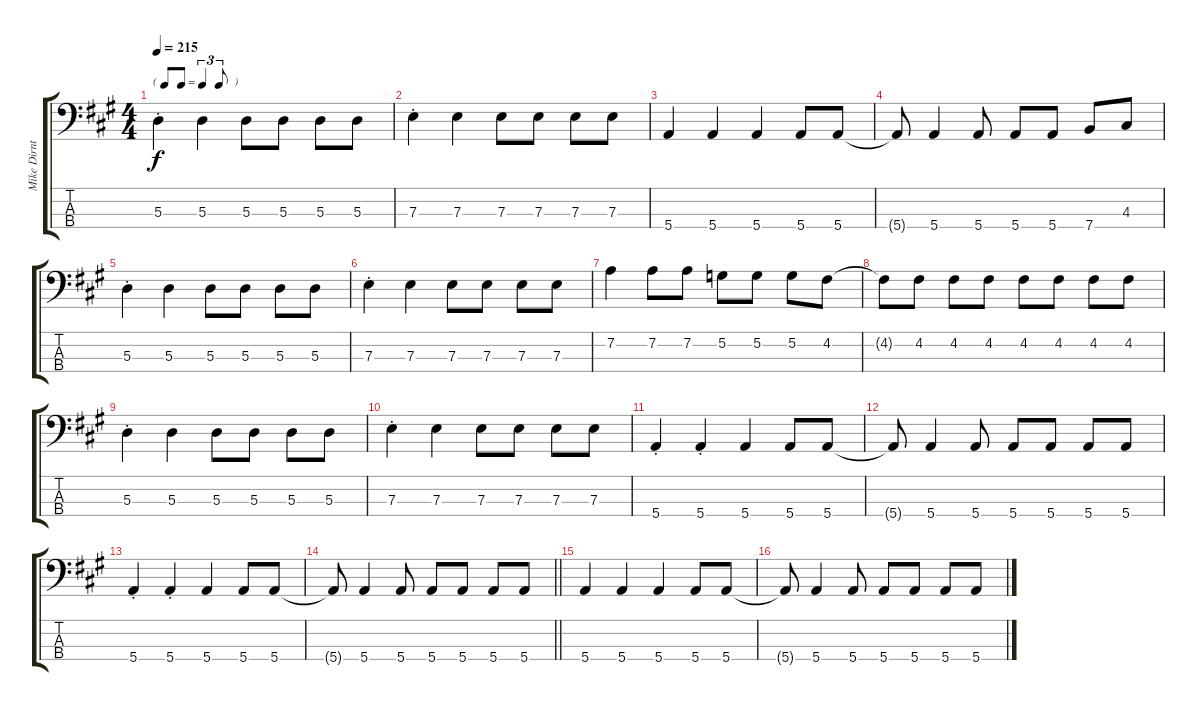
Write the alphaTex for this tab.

\track ("Mike Dirnt (Bass)" "Mike Dirnt") {instrument electricbassfinger}
\staff {score tabs}
\tuning (G2 D2 A1 E1) {hide}
\ts (4 4)
\tf triplet8th
\tempo 215
\clef f4
\ks a
5.3{st}.4{dy f} 5.3.4 5.3.8 5.3.8 5.3.8 5.3.8 |
7.3{st}.4 7.3.4 7.3.8 7.3.8 7.3.8 7.3.8 |
5.4.4 5.4.4 5.4.4 5.4.8 5.4.8 |
5.4{t}.8 5.4.4 5.4.8 5.4.8 5.4.8 7.4.8 4.3.8 |
5.3{st}.4 5.3.4 5.3.8 5.3.8 5.3.8 5.3.8 |
7.3{st}.4 7.3.4 7.3.8 7.3.8 7.3.8 7.3.8 |
7.2.4 7.2.8 7.2.8 5.2.8 5.2.8 5.2.8 4.2.8 |
4.2{t}.8 4.2.8 4.2.8 4.2.8 4.2.8 4.2.8 4.2.8 4.2.8 |
5.3{st}.4 5.3.4 5.3.8 5.3.8 5.3.8 5.3.8 |
7.3{st}.4 7.3.4 7.3.8 7.3.8 7.3.8 7.3.8 |
5.4{st}.4 5.4{st}.4 5.4.4 5.4.8 5.4.8 |
5.4{t}.8 5.4.4 5.4.8 5.4.8 5.4.8 5.4.8 5.4.8 |
5.4{st}.4 5.4{st}.4 5.4.4 5.4.8 5.4.8 |
\barLineRight lightlight
5.4{t}.8 5.4.4 5.4.8 5.4.8 5.4.8 5.4.8 5.4.8 |
5.4.4 5.4.4 5.4.4 5.4.8 5.4.8 |
5.4{t}.8 5.4.4 5.4.8 5.4.8 5.4.8 5.4.8 5.4.8
